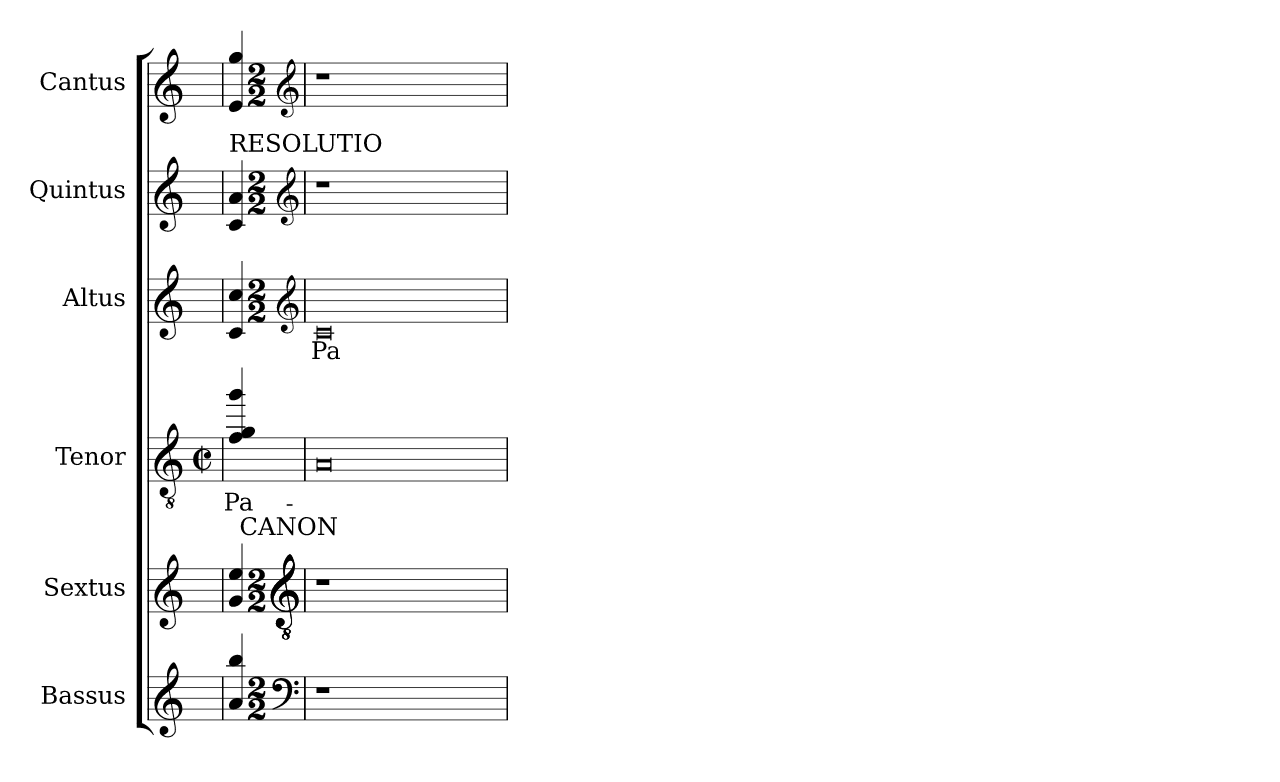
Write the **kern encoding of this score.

**kern	**kern	**kern	**text	**kern	**text	**kern	**kern
*part6	*part5	*part4	*part4	*part3	*part3	*part2	*part1
*staff6	*staff5	*staff4	*staff4	*staff3	*staff3	*staff2	*staff1
*I"Bassus	*I"Sextus	*I"Tenor	*	*I"Altus	*	*I"Quintus	*I"Cantus
!!LO:PB:g=z
*stria5	*stria5	*stria5	*	*stria5	*	*stria5	*stria5
*	*	*clefGv2	*	*	*	*	*
*	*	*M2/2	*	*	*	*	*
*	*	*met(c|)	*	*	*	*	*
=1	=1	=1	=1!	=1	=1!	=1	=1!
!	!	!	!	!	!	!LO:TX:a:t=RESOLUTIO	!
!	!	!	!LO:LY:b:cj	!	!	!	!
*	*^	*	*	*	*	*	*
4bb/ 4a/	4ee/ 4g/	64ryy	4gg/ 4f/ 4g	Pa-	4cc/ 4c/	.	4a/ 4c/	4gg/ 4e/
!	!	!LO:TX:a:t=CANON	!	!	!	!	!	!
.	.	8...ryy	.	.	.	.	.	.
*clefF4	*clefGv2	*	*	*	*clefG2	*	*clefG2	*clefG2
*M2/2	*M2/2	*	*	*	*M2/2	*	*M2/2	*M2/2
*met(c|)	*met(c|)	*	*	*	*met(c|)	*	*met(c|)	*met(c|)
=2	=2	=2	=2	=2	=2	=2	=2	=2
!	!	!	!	!	!	!LO:LY:b:cj	!	!
*	*v	*v	*	*	*	*	*	*
1r	1r	0A	.	0c	Pa	1r	1r
1ryy	1ryy	.	.	.	.	1ryy	1ryy
=	=	=	=	=	=	=	=
*-	*-	*-	*-	*-	*-	*-	*-
